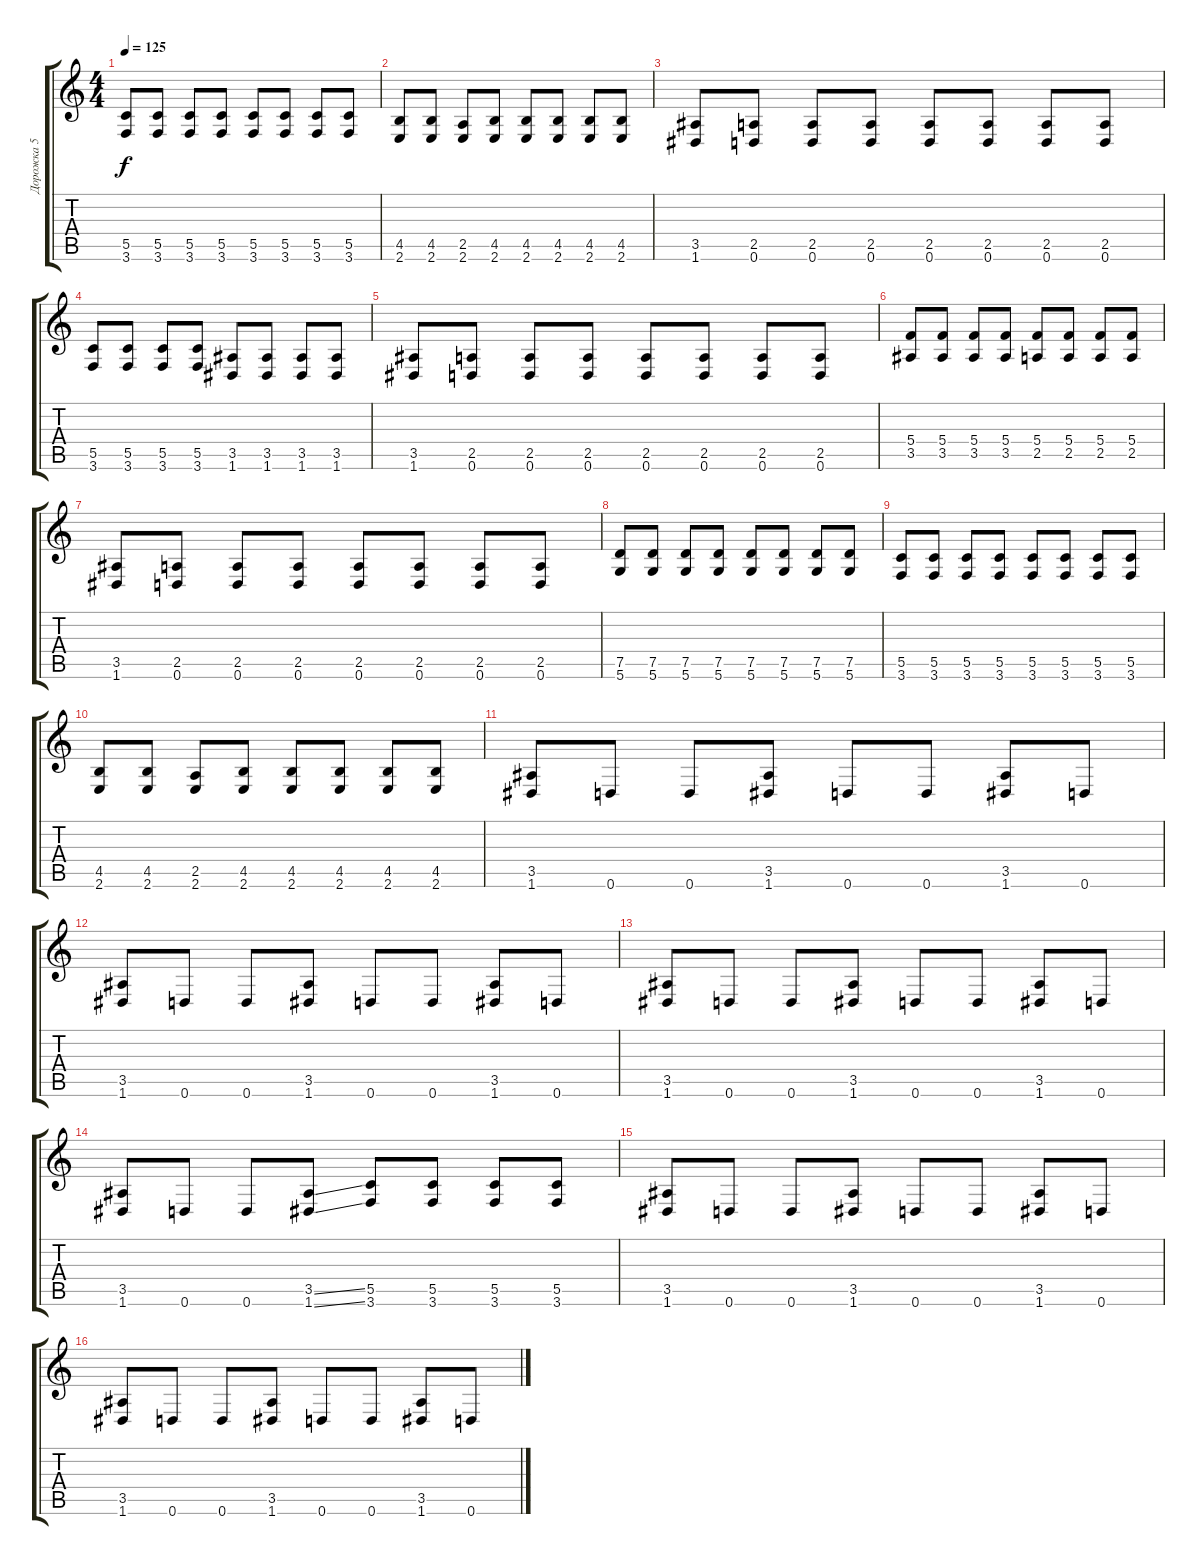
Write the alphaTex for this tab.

\track ("Дорожка 5" "Дорожка 5") {instrument distortionguitar}
\staff {score tabs}
\tuning (D4 A3 F3 C3 G2 D2) {hide}
\ts (4 4)
\tempo 125
\clef g2
\ks c
(5.5 3.6).8{dy f} (5.5 3.6).8 (5.5 3.6).8 (5.5 3.6).8 (5.5 3.6).8 (5.5 3.6).8 (5.5 3.6).8 (5.5 3.6).8 |
(4.5 2.6).8 (4.5 2.6).8 (2.5 2.6).8 (4.5 2.6).8 (4.5 2.6).8 (4.5 2.6).8 (4.5 2.6).8 (4.5 2.6).8 |
(3.5 1.6).8 (2.5 0.6).8 (2.5 0.6).8 (2.5 0.6).8 (2.5 0.6).8 (2.5 0.6).8 (2.5 0.6).8 (2.5 0.6).8 |
(5.5 3.6).8 (5.5 3.6).8 (5.5 3.6).8 (5.5 3.6).8 (3.5 1.6).8 (3.5 1.6).8 (3.5 1.6).8 (3.5 1.6).8 |
(3.5 1.6).8 (2.5 0.6).8 (2.5 0.6).8 (2.5 0.6).8 (2.5 0.6).8 (2.5 0.6).8 (2.5 0.6).8 (2.5 0.6).8 |
(5.4 3.5).8 (5.4 3.5).8 (5.4 3.5).8 (5.4 3.5).8 (5.4 2.5).8 (5.4 2.5).8 (5.4 2.5).8 (5.4 2.5).8 |
(3.5 1.6).8 (2.5 0.6).8 (2.5 0.6).8 (2.5 0.6).8 (2.5 0.6).8 (2.5 0.6).8 (2.5 0.6).8 (2.5 0.6).8 |
(7.5 5.6).8 (7.5 5.6).8 (7.5 5.6).8 (7.5 5.6).8 (7.5 5.6).8 (7.5 5.6).8 (7.5 5.6).8 (7.5 5.6).8 |
(5.5 3.6).8 (5.5 3.6).8 (5.5 3.6).8 (5.5 3.6).8 (5.5 3.6).8 (5.5 3.6).8 (5.5 3.6).8 (5.5 3.6).8 |
(4.5 2.6).8 (4.5 2.6).8 (2.5 2.6).8 (4.5 2.6).8 (4.5 2.6).8 (4.5 2.6).8 (4.5 2.6).8 (4.5 2.6).8 |
(3.5 1.6).8 0.6.8 0.6.8 (3.5 1.6).8 0.6.8 0.6.8 (3.5 1.6).8 0.6.8 |
(3.5 1.6).8 0.6.8 0.6.8 (3.5 1.6).8 0.6.8 0.6.8 (3.5 1.6).8 0.6.8 |
(3.5 1.6).8 0.6.8 0.6.8 (3.5 1.6).8 0.6.8 0.6.8 (3.5 1.6).8 0.6.8 |
(3.5 1.6).8 0.6.8 0.6.8 (3.5{ss} 1.6{ss}).8 (5.5 3.6).8 (5.5 3.6).8 (5.5 3.6).8 (5.5 3.6).8 |
(3.5 1.6).8 0.6.8 0.6.8 (3.5 1.6).8 0.6.8 0.6.8 (3.5 1.6).8 0.6.8 |
(3.5 1.6).8 0.6.8 0.6.8 (3.5 1.6).8 0.6.8 0.6.8 (3.5 1.6).8 0.6.8
